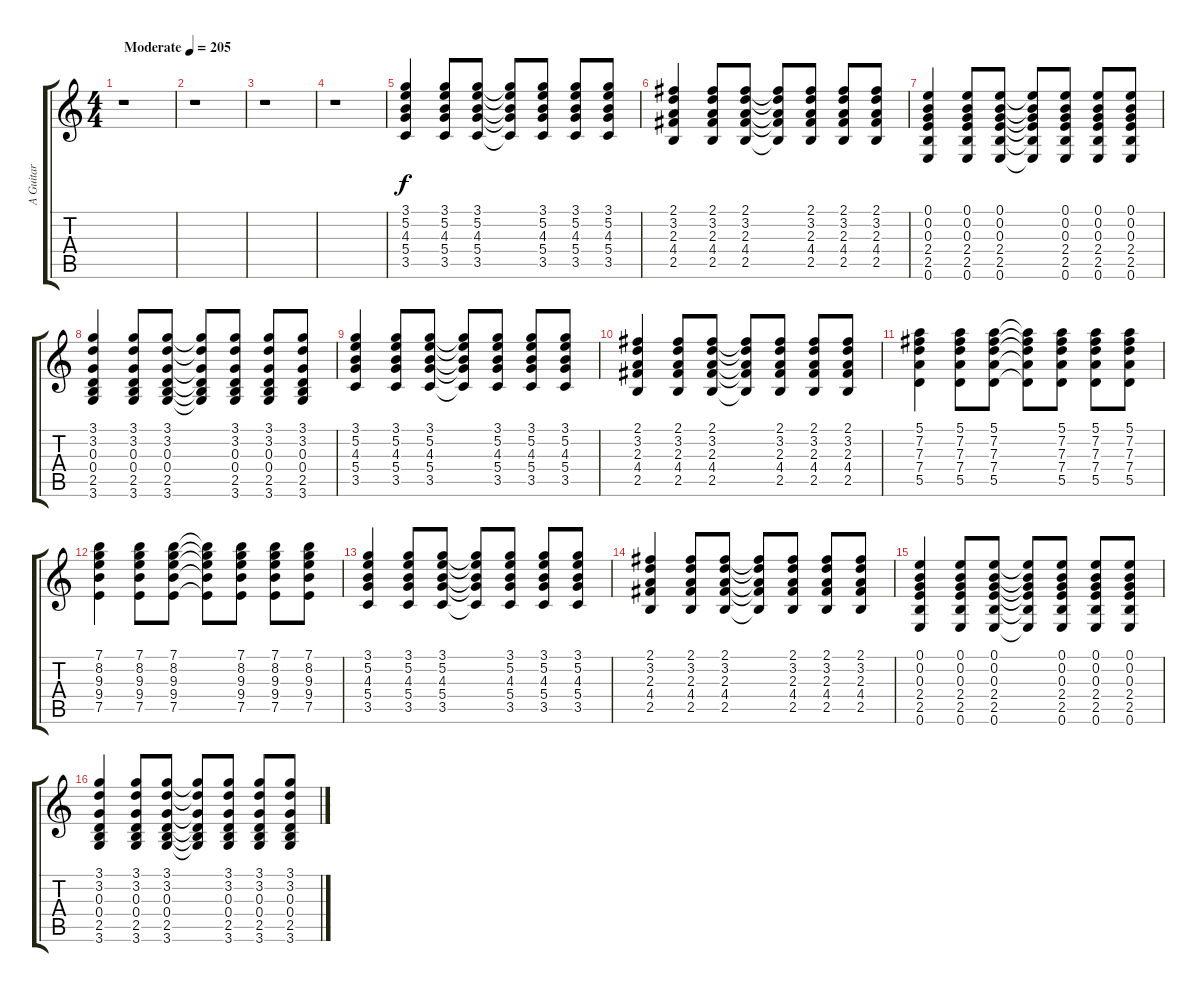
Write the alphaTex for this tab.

\track ("A Guitar" "A Guitar") {instrument acousticguitarsteel}
\staff {score tabs}
\tuning (E4 B3 G3 D3 A2 E2) {hide}
\ts (4 4)
\tempo (205 "Moderate")
\clef g2
\ks c
r.1{dy f instrument acousticguitarsteel} |
r.1 |
r.1 |
r.1 |
(3.1 5.2 4.3 5.4 3.5).4 (3.1 5.2 4.3 5.4 3.5).8 (3.1 5.2 4.3 5.4 3.5).8 (3.1{t} 5.2{t} 4.3{t} 5.4{t} 3.5{t}).8 (3.1 5.2 4.3 5.4 3.5).8 (3.1 5.2 4.3 5.4 3.5).8 (3.1 5.2 4.3 5.4 3.5).8 |
(2.1 3.2 2.3 4.4 2.5).4 (2.1 3.2 2.3 4.4 2.5).8 (2.1 3.2 2.3 4.4 2.5).8 (2.1{t} 3.2{t} 2.3{t} 4.4{t} 2.5{t}).8 (2.1 3.2 2.3 4.4 2.5).8 (2.1 3.2 2.3 4.4 2.5).8 (2.1 3.2 2.3 4.4 2.5).8 |
(0.1 0.2 0.3 2.4 2.5 0.6).4 (0.1 0.2 0.3 2.4 2.5 0.6).8 (0.1 0.2 0.3 2.4 2.5 0.6).8 (0.1{t} 0.2{t} 0.3{t} 2.4{t} 2.5{t} 0.6{t}).8 (0.1 0.2 0.3 2.4 2.5 0.6).8 (0.1 0.2 0.3 2.4 2.5 0.6).8 (0.1 0.2 0.3 2.4 2.5 0.6).8 |
(3.1 3.2 0.3 0.4 2.5 3.6).4 (3.1 3.2 0.3 0.4 2.5 3.6).8 (3.1 3.2 0.3 0.4 2.5 3.6).8 (3.1{t} 3.2{t} 0.3{t} 0.4{t} 2.5{t} 3.6{t}).8 (3.1 3.2 0.3 0.4 2.5 3.6).8 (3.1 3.2 0.3 0.4 2.5 3.6).8 (3.1 3.2 0.3 0.4 2.5 3.6).8 |
(3.1 5.2 4.3 5.4 3.5).4 (3.1 5.2 4.3 5.4 3.5).8 (3.1 5.2 4.3 5.4 3.5).8 (3.1{t} 5.2{t} 4.3{t} 5.4{t} 3.5{t}).8 (3.1 5.2 4.3 5.4 3.5).8 (3.1 5.2 4.3 5.4 3.5).8 (3.1 5.2 4.3 5.4 3.5).8 |
(2.1 3.2 2.3 4.4 2.5).4 (2.1 3.2 2.3 4.4 2.5).8 (2.1 3.2 2.3 4.4 2.5).8 (2.1{t} 3.2{t} 2.3{t} 4.4{t} 2.5{t}).8 (2.1 3.2 2.3 4.4 2.5).8 (2.1 3.2 2.3 4.4 2.5).8 (2.1 3.2 2.3 4.4 2.5).8 |
(5.1 7.2 7.3 7.4 5.5).4 (5.1 7.2 7.3 7.4 5.5).8 (5.1 7.2 7.3 7.4 5.5).8 (5.1{t} 7.2{t} 7.3{t} 7.4{t} 5.5{t}).8 (5.1 7.2 7.3 7.4 5.5).8 (5.1 7.2 7.3 7.4 5.5).8 (5.1 7.2 7.3 7.4 5.5).8 |
(7.1 8.2 9.3 9.4 7.5).4 (7.1 8.2 9.3 9.4 7.5).8 (7.1 8.2 9.3 9.4 7.5).8 (7.1{t} 8.2{t} 9.3{t} 9.4{t} 7.5{t}).8 (7.1 8.2 9.3 9.4 7.5).8 (7.1 8.2 9.3 9.4 7.5).8 (7.1 8.2 9.3 9.4 7.5).8 |
(3.1 5.2 4.3 5.4 3.5).4 (3.1 5.2 4.3 5.4 3.5).8 (3.1 5.2 4.3 5.4 3.5).8 (3.1{t} 5.2{t} 4.3{t} 5.4{t} 3.5{t}).8 (3.1 5.2 4.3 5.4 3.5).8 (3.1 5.2 4.3 5.4 3.5).8 (3.1 5.2 4.3 5.4 3.5).8 |
(2.1 3.2 2.3 4.4 2.5).4 (2.1 3.2 2.3 4.4 2.5).8 (2.1 3.2 2.3 4.4 2.5).8 (2.1{t} 3.2{t} 2.3{t} 4.4{t} 2.5{t}).8 (2.1 3.2 2.3 4.4 2.5).8 (2.1 3.2 2.3 4.4 2.5).8 (2.1 3.2 2.3 4.4 2.5).8 |
(0.1 0.2 0.3 2.4 2.5 0.6).4 (0.1 0.2 0.3 2.4 2.5 0.6).8 (0.1 0.2 0.3 2.4 2.5 0.6).8 (0.1{t} 0.2{t} 0.3{t} 2.4{t} 2.5{t} 0.6{t}).8 (0.1 0.2 0.3 2.4 2.5 0.6).8 (0.1 0.2 0.3 2.4 2.5 0.6).8 (0.1 0.2 0.3 2.4 2.5 0.6).8 |
(3.1 3.2 0.3 0.4 2.5 3.6).4 (3.1 3.2 0.3 0.4 2.5 3.6).8 (3.1 3.2 0.3 0.4 2.5 3.6).8 (3.1{t} 3.2{t} 0.3{t} 0.4{t} 2.5{t} 3.6{t}).8 (3.1 3.2 0.3 0.4 2.5 3.6).8 (3.1 3.2 0.3 0.4 2.5 3.6).8 (3.1 3.2 0.3 0.4 2.5 3.6).8
